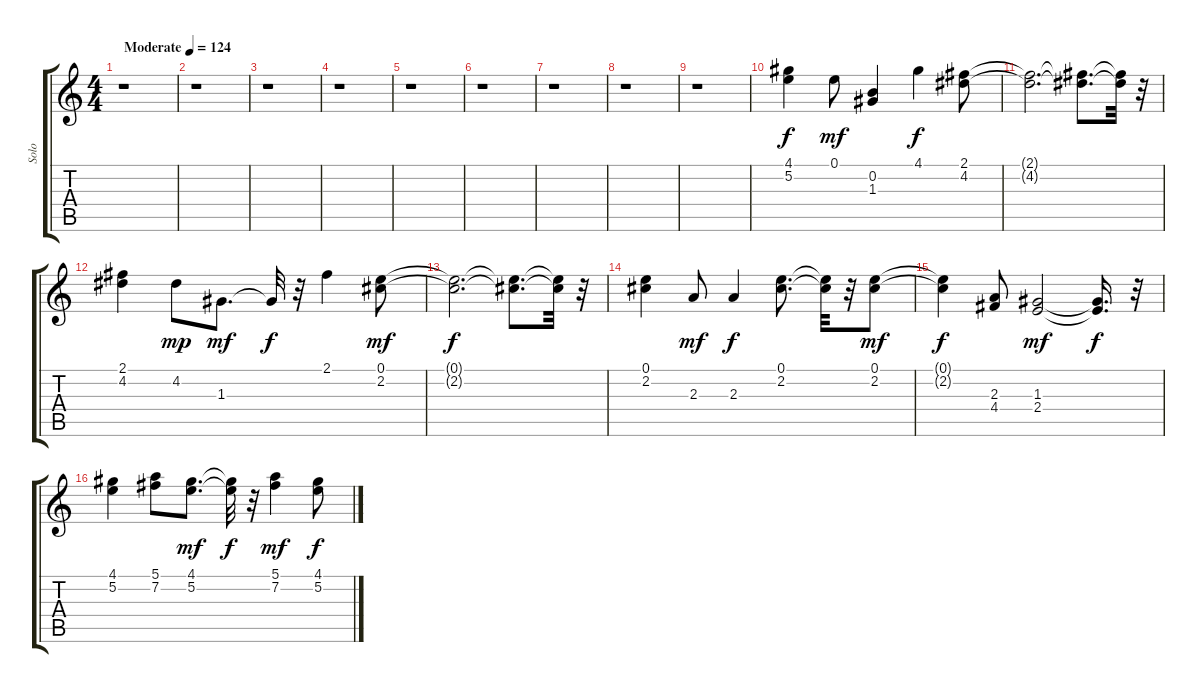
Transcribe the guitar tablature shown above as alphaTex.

\track ("Solo" "Solo") {instrument electricguitarjazz}
\staff {score tabs}
\tuning (E4 B3 G3 D3 A2 E2) {hide}
\ts (4 4)
\tempo (124 "Moderate")
\clef g2
\ks c
r.1{dy f instrument electricguitarjazz} |
r.1 |
r.1 |
r.1 |
r.1 |
r.1 |
r.1 |
r.1 |
r.1 |
(4.1 5.2).4 0.1.8{dy mf} (0.2 1.3).4 4.1.4{dy f} (2.1 4.2).8 |
(2.1{t} 4.2{t}).2{d} (2.1{t} 4.2{t}).8{d} (2.1{t} 4.2{t}).32 r.32 |
(2.1 4.2).4 4.2.8{dy mp} 1.3.8{d dy mf} 1.3{t}.32{dy f} r.32 2.1.4 (0.1 2.2).8{dy mf} |
(0.1{t} 2.2{t}).2{d dy f} (0.1{t} 2.2{t}).8{d} (0.1{t} 2.2{t}).32 r.32 |
(0.1 2.2).4 2.3.8{dy mf} 2.3.4{dy f} (0.1 2.2).8{d} (0.1{t} 2.2{t}).32 r.32 (0.1 2.2).8{dy mf} |
(0.1{t} 2.2{t}).4{dy f} (2.3 4.4).8 (1.3 2.4).2{dy mf} (1.3{t} 2.4{t}).16{d dy f} r.32 |
(4.1 5.2).4 (5.1 7.2).8 (4.1 5.2).8{d dy mf} (4.1{t} 5.2{t}).32{dy f} r.32 (5.1 7.2).4{dy mf} (4.1 5.2).8{dy f}
